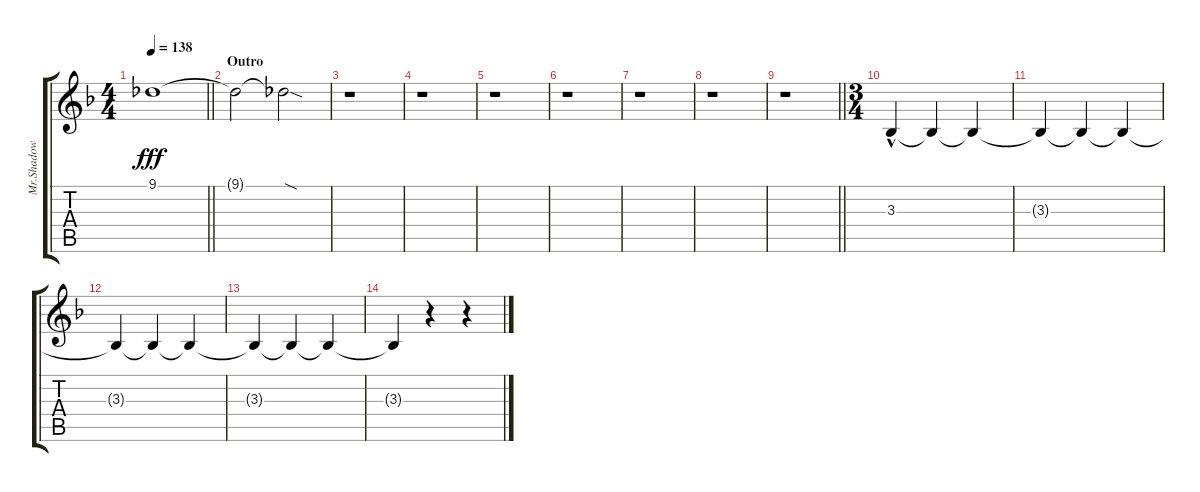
\track ("Mr.Shadow [Vocal]" "Mr.Shadow ") {instrument tenorsax}
\staff {score tabs}
\tuning (E4 B3 G3 D3 A2 D2) {hide}
\ts (4 4)
\tempo 138
\clef g2
\barLineRight lightlight
\ks f
9.1{t}.1{dy fff} |
\section ("" "Outro")
9.1{t}.2 9.1{sod t}.2 |
r.1 |
r.1 |
r.1 |
r.1 |
r.1 |
r.1 |
\barLineRight lightlight
r.1 |
\ts (3 4)
3.3{hac}.4 3.3{t}.4 3.3{t}.4 |
3.3{t}.4 3.3{t}.4 3.3{t}.4 |
3.3{t}.4 3.3{t}.4 3.3{t}.4 |
3.3{t}.4 3.3{t}.4 3.3{t}.4 |
3.3{t}.4 r.4 r.4
